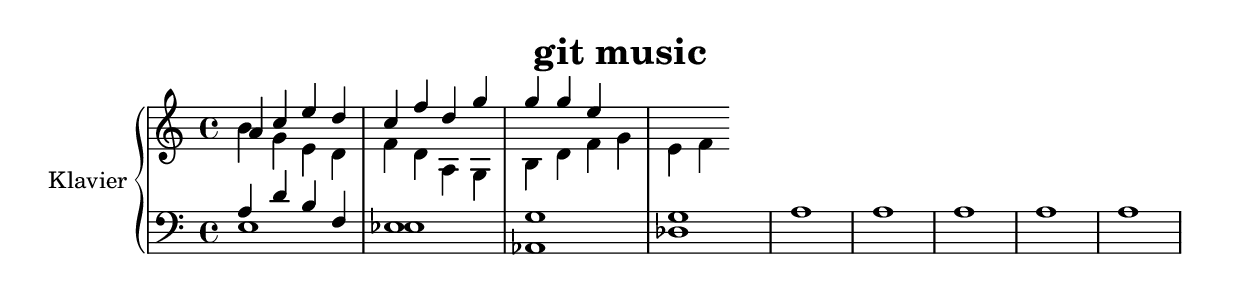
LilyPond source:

\version "2.18.2"

\header {
  title = "git music"
}

global = {
  \key c \major
  \time 4/4
  
}

rightOne = \relative c'' {
  \global
  a c e d c f d g g g e

}

rightTwo = \relative c'' {
  \global
  b g e d f d a g b d f g e f
  
}

leftOne = \relative c' {
  \global
  a d b f e1 g g a a a a a
  
}

leftTwo = \relative c' {
  \global
  e, es as, des
  
}

\score {
  \new PianoStaff \with {
    instrumentName = "Klavier"
  } <<
    \new Staff = "right" \with {
      midiInstrument = "acoustic grand"
    } << \rightOne \\ \rightTwo >>
    \new Staff = "left" \with {
      midiInstrument = "acoustic grand"
    } { \clef bass << \leftOne \\ \leftTwo >> }
  >>
  \layout { }
  \midi {
    \tempo 4=100
  }
}
